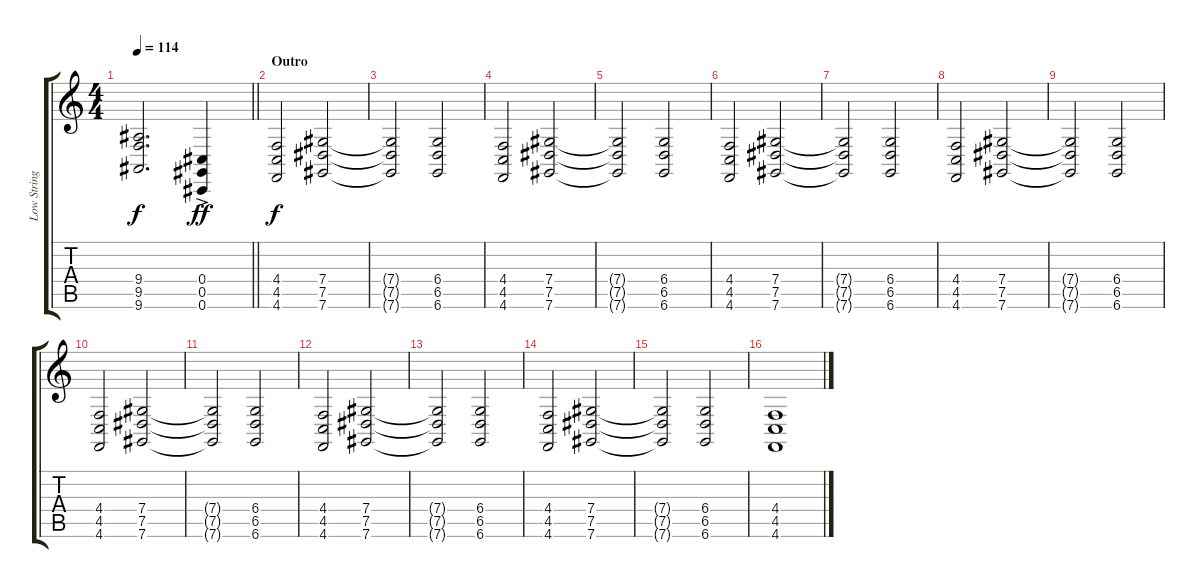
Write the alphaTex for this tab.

\track ("Low String" "Low String") {instrument stringensemble1}
\staff {score tabs}
\tuning (Eb4 Bb3 Gb3 Db3 Ab2 Db2) {hide}
\ts (4 4)
\tempo 114
\clef g2
\barLineRight lightlight
\ks c
(9.4 9.5 9.6).2{d dy f} (0.4{ac} 0.5{ac} 0.6{ac}).4{dy ff} |
\section ("" "Outro")
(4.4 4.5 4.6).2{dy f volume 7} (7.4 7.5 7.6).2 |
(7.4{t} 7.5{t} 7.6{t}).2 (6.4 6.5 6.6).2 |
(4.4 4.5 4.6).2 (7.4 7.5 7.6).2 |
(7.4{t} 7.5{t} 7.6{t}).2{volume 6} (6.4 6.5 6.6).2 |
(4.4 4.5 4.6).2 (7.4 7.5 7.6).2 |
(7.4{t} 7.5{t} 7.6{t}).2 (6.4 6.5 6.6).2 |
(4.4 4.5 4.6).2{volume 5} (7.4 7.5 7.6).2 |
(7.4{t} 7.5{t} 7.6{t}).2 (6.4 6.5 6.6).2 |
(4.4 4.5 4.6).2 (7.4 7.5 7.6).2 |
(7.4{t} 7.5{t} 7.6{t}).2{volume 4} (6.4 6.5 6.6).2 |
(4.4 4.5 4.6).2 (7.4 7.5 7.6).2 |
(7.4{t} 7.5{t} 7.6{t}).2 (6.4 6.5 6.6).2 |
(4.4 4.5 4.6).2{volume 3} (7.4 7.5 7.6).2 |
(7.4{t} 7.5{t} 7.6{t}).2 (6.4 6.5 6.6).2 |
(4.4 4.5 4.6).1{volume 2}
